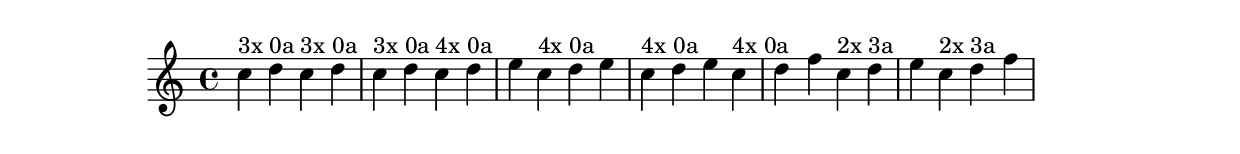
\version "2.1.26"

\header{
texidoc="
LilyPond has three modes for repeats: folded, unfolded and
semi-unfolded.  Unfolded repeats are fully written out. Semi unfolded
repeats have the body written and all alternatives sequentially.
Folded repeats have the body written and all alternatives
simultaneo.ly.  If the number of alternatives is larger than the
repeat count, the excess alternatives are ignored.  If the number of
alternatives is smaller, the first alternative is multiplied to get to
the number of repeats.

Unfolded behavior:
"
}

\score {

  \context Voice \notes\relative c'' {
\repeat unfold 3 { c^"3x 0a" d }
% less alts than body
\repeat unfold 4 { c^"4x 0a" d } \alternative { e f }
% more alts than body
\repeat unfold 2 { c^"2x 3a" d } \alternative { e f g } 
}}


